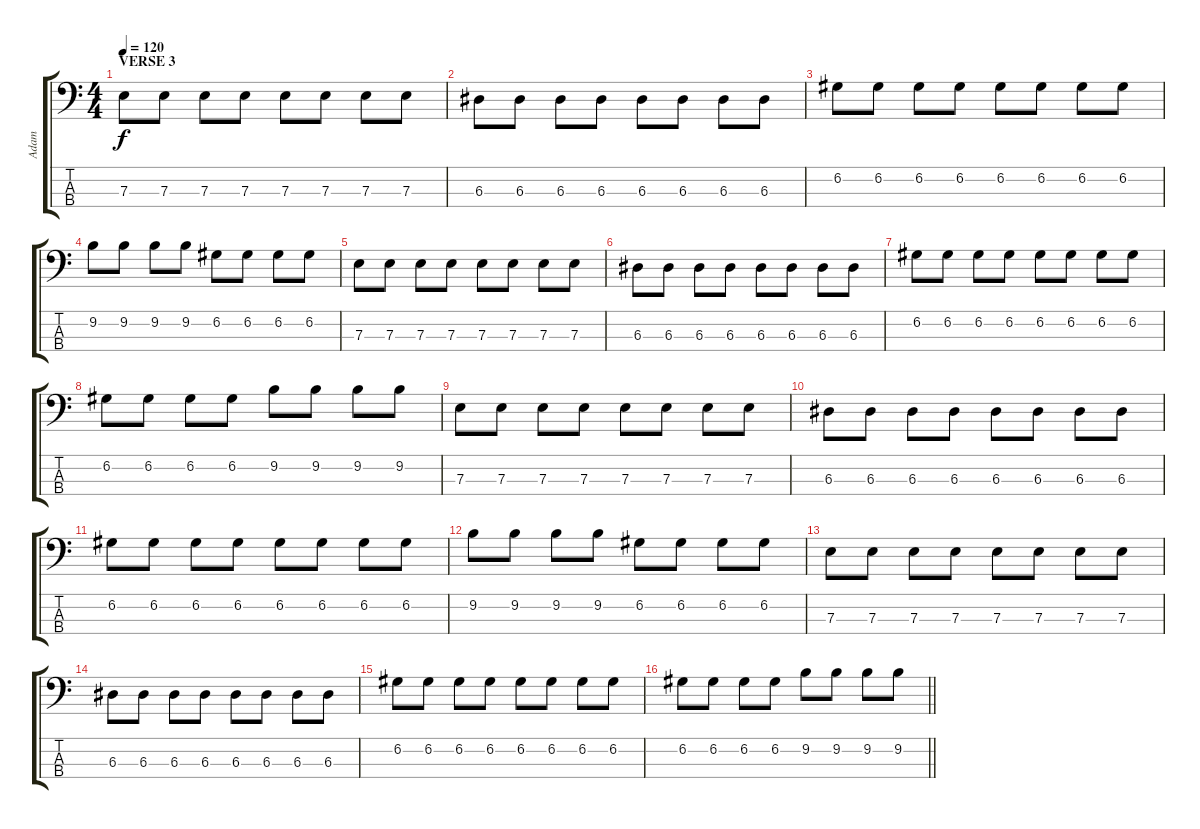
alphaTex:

\track ("Adam" "Adam") {instrument electricbassfinger}
\staff {score tabs}
\tuning (G2 D2 A1 E1) {hide}
\ts (4 4)
\section ("" "VERSE 3")
\tempo 120
\clef f4
\ks c
7.3.8{dy f} 7.3.8 7.3.8 7.3.8 7.3.8 7.3.8 7.3.8 7.3.8 |
6.3.8 6.3.8 6.3.8 6.3.8 6.3.8 6.3.8 6.3.8 6.3.8 |
6.2.8 6.2.8 6.2.8 6.2.8 6.2.8 6.2.8 6.2.8 6.2.8 |
9.2.8 9.2.8 9.2.8 9.2.8 6.2.8 6.2.8 6.2.8 6.2.8 |
7.3.8 7.3.8 7.3.8 7.3.8 7.3.8 7.3.8 7.3.8 7.3.8 |
6.3.8 6.3.8 6.3.8 6.3.8 6.3.8 6.3.8 6.3.8 6.3.8 |
6.2.8 6.2.8 6.2.8 6.2.8 6.2.8 6.2.8 6.2.8 6.2.8 |
6.2.8 6.2.8 6.2.8 6.2.8 9.2.8 9.2.8 9.2.8 9.2.8 |
7.3.8 7.3.8 7.3.8 7.3.8 7.3.8 7.3.8 7.3.8 7.3.8 |
6.3.8 6.3.8 6.3.8 6.3.8 6.3.8 6.3.8 6.3.8 6.3.8 |
6.2.8 6.2.8 6.2.8 6.2.8 6.2.8 6.2.8 6.2.8 6.2.8 |
9.2.8 9.2.8 9.2.8 9.2.8 6.2.8 6.2.8 6.2.8 6.2.8 |
7.3.8 7.3.8 7.3.8 7.3.8 7.3.8 7.3.8 7.3.8 7.3.8 |
6.3.8 6.3.8 6.3.8 6.3.8 6.3.8 6.3.8 6.3.8 6.3.8 |
6.2.8 6.2.8 6.2.8 6.2.8 6.2.8 6.2.8 6.2.8 6.2.8 |
\barLineRight lightlight
6.2.8 6.2.8 6.2.8 6.2.8 9.2.8 9.2.8 9.2.8 9.2.8
